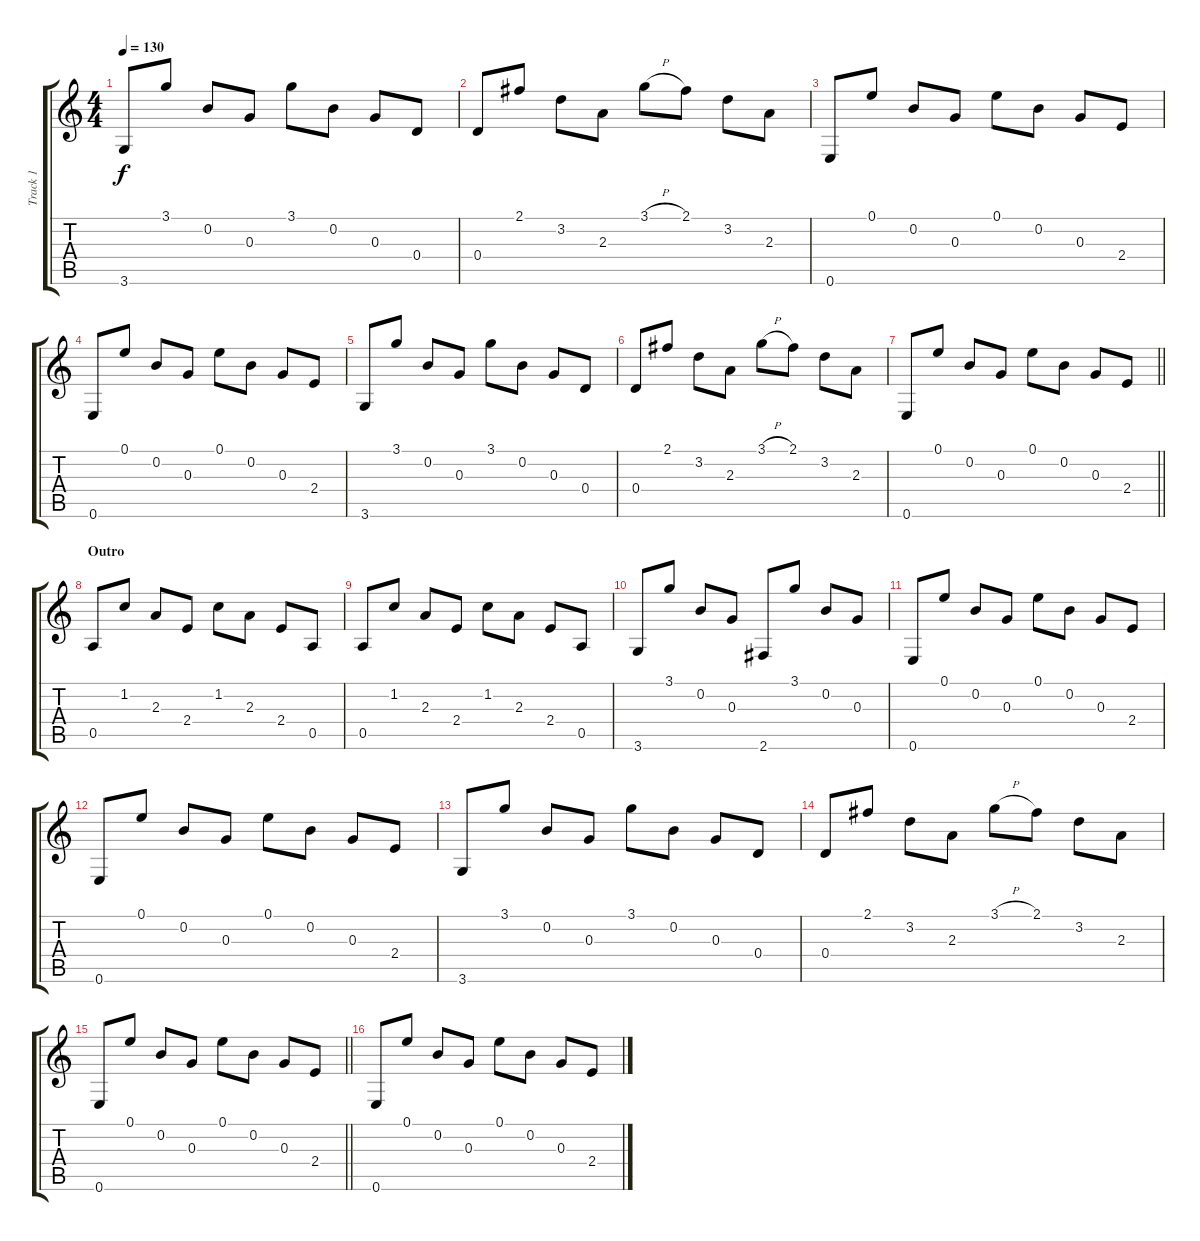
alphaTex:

\track ("Track 1" "Track 1") {instrument acousticguitarsteel}
\staff {score tabs}
\tuning (E4 B3 G3 D3 A2 E2) {hide}
\ts (4 4)
\tempo 130
\clef g2
\ks c
3.6.8{dy f} 3.1.8 0.2.8 0.3.8 3.1.8 0.2.8 0.3.8 0.4.8 |
0.4.8 2.1.8 3.2.8 2.3.8 3.1{h}.8 2.1.8 3.2.8 2.3.8 |
0.6.8 0.1.8 0.2.8 0.3.8 0.1.8 0.2.8 0.3.8 2.4.8 |
0.6.8 0.1.8 0.2.8 0.3.8 0.1.8 0.2.8 0.3.8 2.4.8 |
3.6.8 3.1.8 0.2.8 0.3.8 3.1.8 0.2.8 0.3.8 0.4.8 |
0.4.8 2.1.8 3.2.8 2.3.8 3.1{h}.8 2.1.8 3.2.8 2.3.8 |
\barLineRight lightlight
0.6.8 0.1.8 0.2.8 0.3.8 0.1.8 0.2.8 0.3.8 2.4.8 |
\section ("" "Outro")
0.5.8 1.2.8 2.3.8 2.4.8 1.2.8 2.3.8 2.4.8 0.5.8 |
0.5.8 1.2.8 2.3.8 2.4.8 1.2.8 2.3.8 2.4.8 0.5.8 |
3.6.8 3.1.8 0.2.8 0.3.8 2.6.8 3.1.8 0.2.8 0.3.8 |
0.6.8 0.1.8 0.2.8 0.3.8 0.1.8 0.2.8 0.3.8 2.4.8 |
0.6.8 0.1.8 0.2.8 0.3.8 0.1.8 0.2.8 0.3.8 2.4.8 |
3.6.8 3.1.8 0.2.8 0.3.8 3.1.8 0.2.8 0.3.8 0.4.8 |
0.4.8 2.1.8 3.2.8 2.3.8 3.1{h}.8 2.1.8 3.2.8 2.3.8 |
\barLineRight lightlight
0.6.8 0.1.8 0.2.8 0.3.8 0.1.8 0.2.8 0.3.8 2.4.8 |
0.6.8 0.1.8 0.2.8 0.3.8 0.1.8 0.2.8 0.3.8 2.4.8
